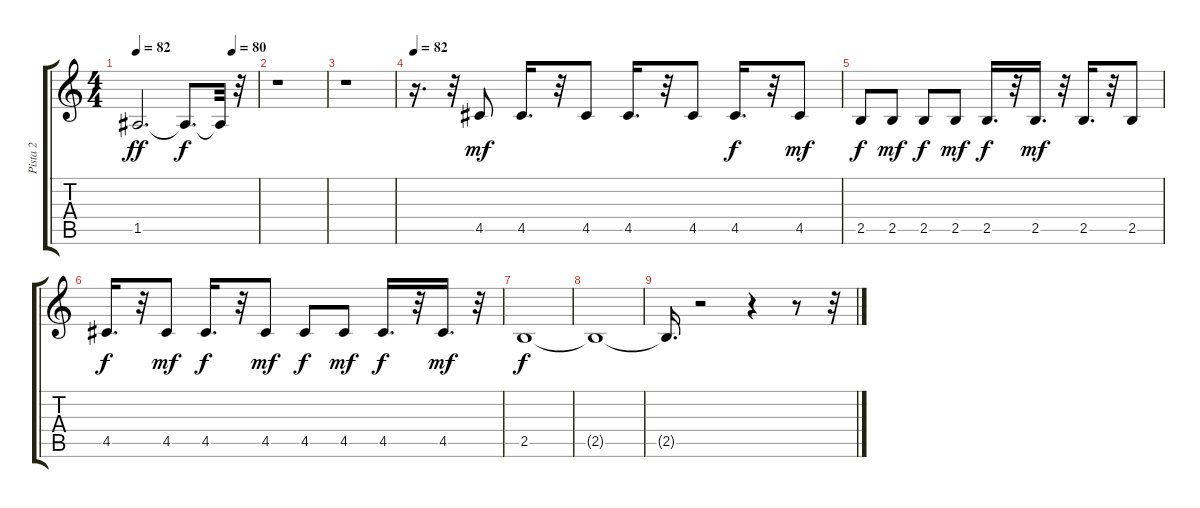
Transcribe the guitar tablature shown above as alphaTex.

\track ("Pista 2" "Pista 2") {instrument electricbassfinger}
\staff {score tabs}
\tuning (E4 B3 G3 D3 A2 E2) {hide}
\ts (4 4)
\tempo 82
\tempo (80 0.7916666666666666)
\clef g2
\ks c
1.5.2{d dy ff} 1.5{t}.8{d dy f} 1.5{t}.32 r.32 |
r.1 |
r.1 |
\tempo 82
r.16{d} r.32 4.5.8{dy mf} 4.5.16{d} r.32 4.5.8 4.5.16{d} r.32 4.5.8 4.5.16{d dy f} r.32 4.5.8{dy mf} |
2.5.8{dy f} 2.5.8{dy mf} 2.5.8{dy f} 2.5.8{dy mf} 2.5.16{d dy f} r.32 2.5.16{d dy mf} r.32 2.5.16{d} r.32 2.5.8 |
4.5.16{d dy f} r.32 4.5.8{dy mf} 4.5.16{d dy f} r.32 4.5.8{dy mf} 4.5.8{dy f} 4.5.8{dy mf} 4.5.16{d dy f} r.32 4.5.16{d dy mf} r.32 |
2.5.1{dy f} |
2.5{t}.1 |
2.5{t}.16{d} r.2 r.4 r.8 r.32
